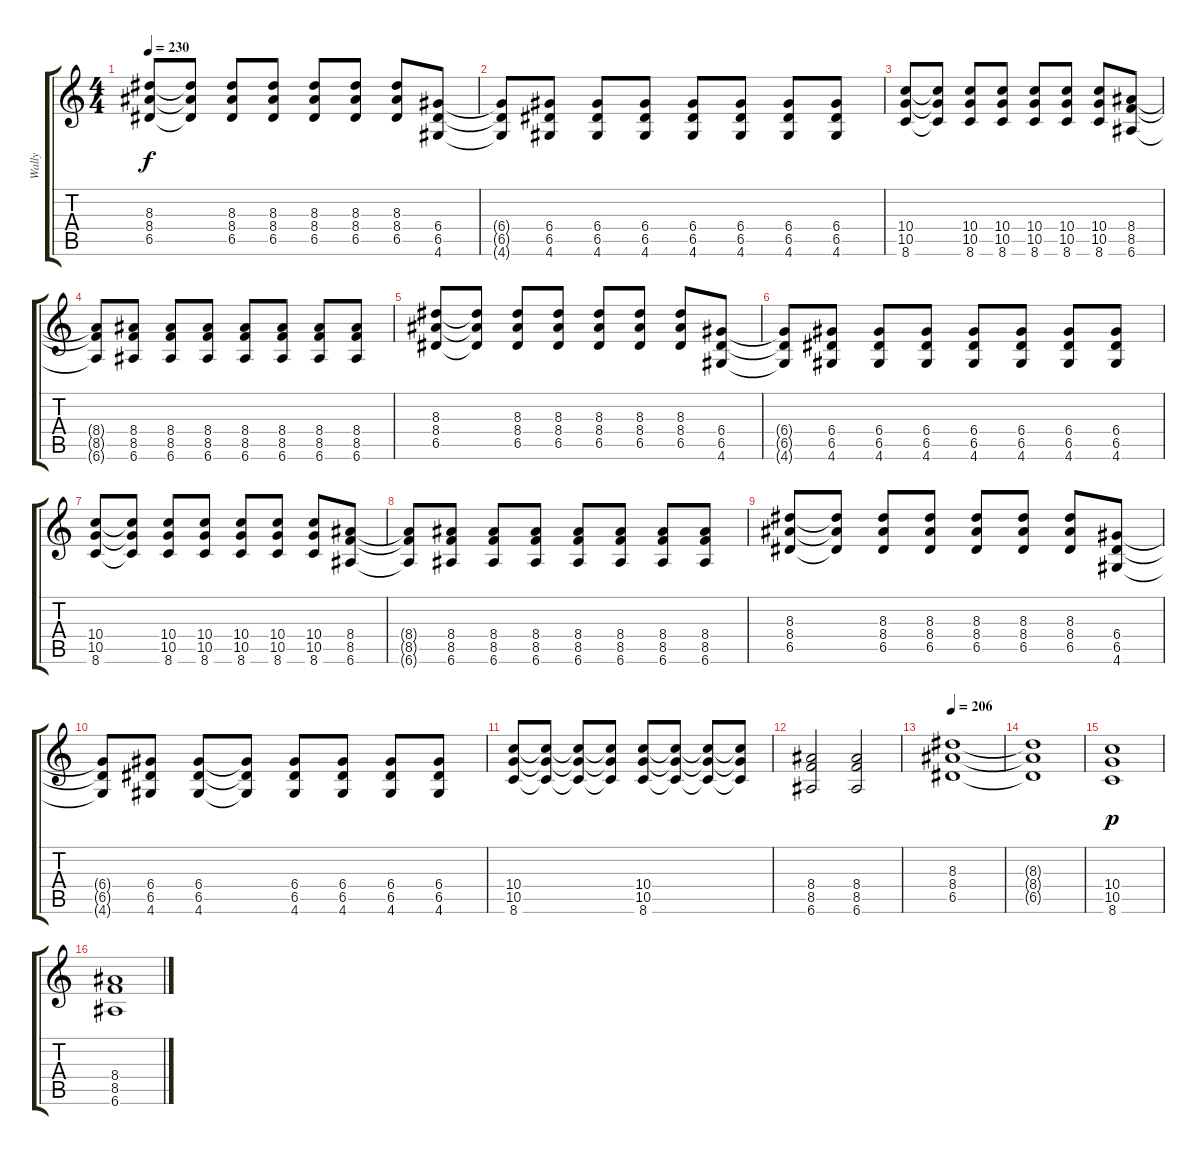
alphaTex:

\track ("Wally" "Wally") {instrument overdrivenguitar}
\staff {score tabs}
\tuning (E4 B3 G3 D3 A2 E2) {hide}
\ts (4 4)
\tempo 230
\clef g2
\ks c
(8.3 8.4 6.5).8{dy f} (8.3{t} 8.4{t} 6.5{t}).8 (8.3 8.4 6.5).8 (8.3 8.4 6.5).8 (8.3 8.4 6.5).8 (8.3 8.4 6.5).8 (8.3 8.4 6.5).8 (6.4 6.5 4.6).8 |
(6.4{t} 6.5{t} 4.6{t}).8 (6.4 6.5 4.6).8 (6.4 6.5 4.6).8 (6.4 6.5 4.6).8 (6.4 6.5 4.6).8 (6.4 6.5 4.6).8 (6.4 6.5 4.6).8 (6.4 6.5 4.6).8 |
(10.4 10.5 8.6).8 (10.4{t} 10.5{t} 8.6{t}).8 (10.4 10.5 8.6).8 (10.4 10.5 8.6).8 (10.4 10.5 8.6).8 (10.4 10.5 8.6).8 (10.4 10.5 8.6).8 (8.4 8.5 6.6).8 |
(8.4{t} 8.5{t} 6.6{t}).8 (8.4 8.5 6.6).8 (8.4 8.5 6.6).8 (8.4 8.5 6.6).8 (8.4 8.5 6.6).8 (8.4 8.5 6.6).8 (8.4 8.5 6.6).8 (8.4 8.5 6.6).8 |
(8.3 8.4 6.5).8 (8.3{t} 8.4{t} 6.5{t}).8 (8.3 8.4 6.5).8 (8.3 8.4 6.5).8 (8.3 8.4 6.5).8 (8.3 8.4 6.5).8 (8.3 8.4 6.5).8 (6.4 6.5 4.6).8 |
(6.4{t} 6.5{t} 4.6{t}).8 (6.4 6.5 4.6).8 (6.4 6.5 4.6).8 (6.4 6.5 4.6).8 (6.4 6.5 4.6).8 (6.4 6.5 4.6).8 (6.4 6.5 4.6).8 (6.4 6.5 4.6).8 |
(10.4 10.5 8.6).8 (10.4{t} 10.5{t} 8.6{t}).8 (10.4 10.5 8.6).8 (10.4 10.5 8.6).8 (10.4 10.5 8.6).8 (10.4 10.5 8.6).8 (10.4 10.5 8.6).8 (8.4 8.5 6.6).8 |
(8.4{t} 8.5{t} 6.6{t}).8 (8.4 8.5 6.6).8 (8.4 8.5 6.6).8 (8.4 8.5 6.6).8 (8.4 8.5 6.6).8 (8.4 8.5 6.6).8 (8.4 8.5 6.6).8 (8.4 8.5 6.6).8 |
(8.3 8.4 6.5).8 (8.3{t} 8.4{t} 6.5{t}).8 (8.3 8.4 6.5).8 (8.3 8.4 6.5).8 (8.3 8.4 6.5).8 (8.3 8.4 6.5).8 (8.3 8.4 6.5).8 (6.4 6.5 4.6).8 |
(6.4{t} 6.5{t} 4.6{t}).8 (6.4 6.5 4.6).8 (6.4 6.5 4.6).8 (6.4{t} 6.5{t} 4.6{t}).8 (6.4 6.5 4.6).8 (6.4 6.5 4.6).8 (6.4 6.5 4.6).8 (6.4 6.5 4.6).8 |
(10.4 10.5 8.6).8 (10.4{t} 10.5{t} 8.6{t}).8 (10.4{t} 10.5{t} 8.6{t}).8 (10.4{t} 10.5{t} 8.6{t}).8 (10.4 10.5 8.6).8 (10.4{t} 10.5{t} 8.6{t}).8 (10.4{t} 10.5{t} 8.6{t}).8 (10.4{t} 10.5{t} 8.6{t}).8 |
(8.4 8.5 6.6).2 (8.4 8.5 6.6).2 |
\tempo 206
(8.3 8.4 6.5).1 |
(8.3{t} 8.4{t} 6.5{t}).1 |
(10.4 10.5 8.6).1{dy p} |
(8.4 8.5 6.6).1
